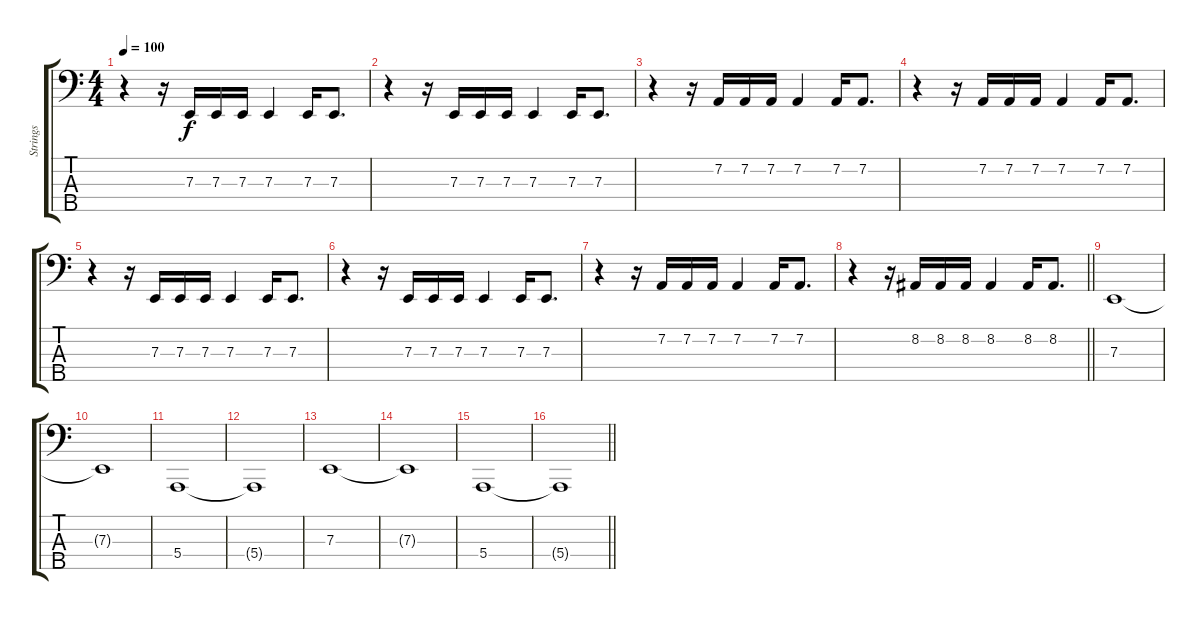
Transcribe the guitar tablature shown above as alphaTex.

\track ("Strings" "Strings") {instrument stringensemble1}
\staff {score tabs}
\tuning (G2 D2 A1 E1 B0) {hide}
\ts (4 4)
\tempo 100
\clef f4
\ks c
r.4{dy f} r.16 7.3.16 7.3.16 7.3.16 7.3.4 7.3.16 7.3.8{d} |
r.4 r.16 7.3.16 7.3.16 7.3.16 7.3.4 7.3.16 7.3.8{d} |
r.4 r.16 7.2.16 7.2.16 7.2.16 7.2.4 7.2.16 7.2.8{d} |
r.4 r.16 7.2.16 7.2.16 7.2.16 7.2.4 7.2.16 7.2.8{d} |
r.4 r.16 7.3.16 7.3.16 7.3.16 7.3.4 7.3.16 7.3.8{d} |
r.4 r.16 7.3.16 7.3.16 7.3.16 7.3.4 7.3.16 7.3.8{d} |
r.4 r.16 7.2.16 7.2.16 7.2.16 7.2.4 7.2.16 7.2.8{d} |
\barLineRight lightlight
r.4 r.16 8.2.16 8.2.16 8.2.16 8.2.4 8.2.16 8.2.8{d} |
7.3.1 |
7.3{t}.1 |
5.4.1 |
5.4{t}.1 |
7.3.1 |
7.3{t}.1 |
5.4.1 |
\barLineRight lightlight
5.4{t}.1
